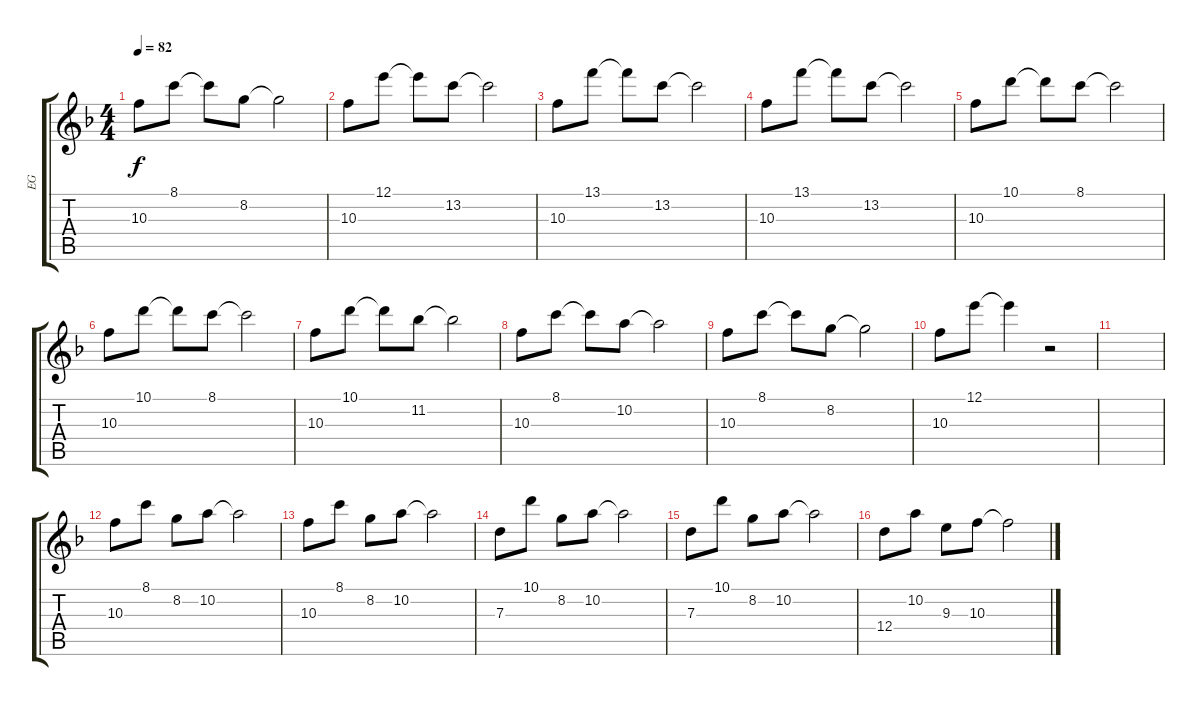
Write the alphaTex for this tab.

\track ("EG" "EG") {instrument electricguitarjazz}
\staff {score tabs}
\tuning (E4 B3 G3 D3 A2 E2) {hide}
\ts (4 4)
\tempo 82
\clef g2
\ks f
10.3.8{dy f} 8.1.8 8.1{t}.8 8.2.8 8.2{t}.2 |
10.3.8 12.1.8 12.1{t}.8 13.2.8 13.2{t}.2 |
10.3.8 13.1.8 13.1{t}.8 13.2.8 13.2{t}.2 |
10.3.8 13.1.8 13.1{t}.8 13.2.8 13.2{t}.2 |
10.3.8 10.1.8 10.1{t}.8 8.1.8 8.1{t}.2 |
10.3.8 10.1.8 10.1{t}.8 8.1.8 8.1{t}.2 |
10.3.8 10.1.8 10.1{t}.8 11.2.8 11.2{t}.2 |
10.3.8 8.1.8 8.1{t}.8 10.2.8 10.2{t}.2 |
10.3.8 8.1.8 8.1{t}.8 8.2.8 8.2{t}.2 |
10.3.8 12.1.8 12.1{t}.4 r.2 |
|
10.3.8 8.1.8 8.2.8 10.2.8 10.2{t}.2 |
10.3.8 8.1.8 8.2.8 10.2.8 10.2{t}.2 |
7.3.8 10.1.8 8.2.8 10.2.8 10.2{t}.2 |
7.3.8 10.1.8 8.2.8 10.2.8 10.2{t}.2 |
12.4.8 10.2.8 9.3.8 10.3.8 10.3{t}.2
